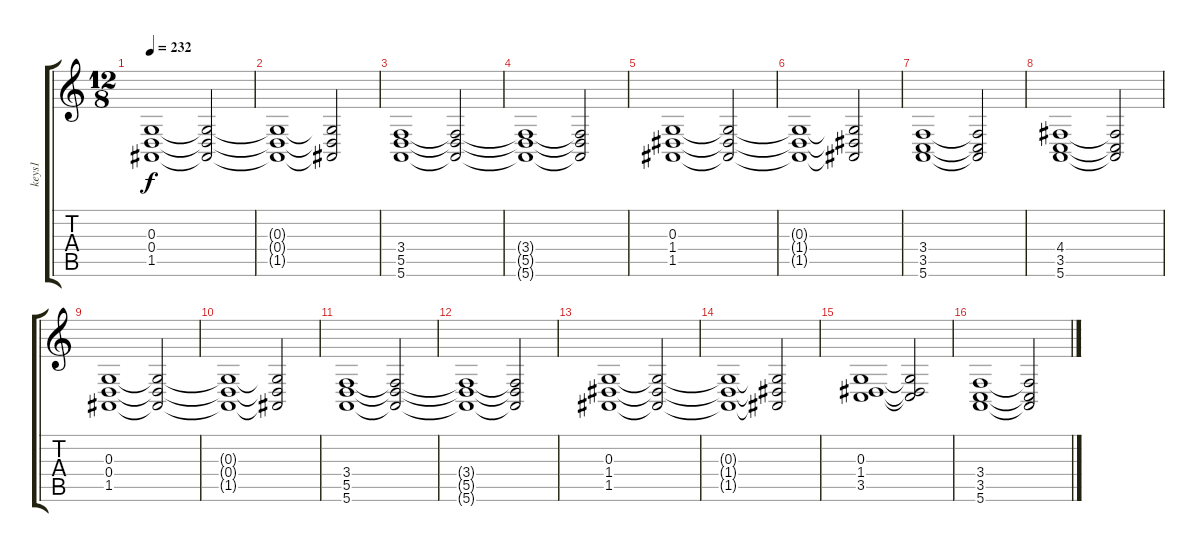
\track ("keys1" "keys1") {instrument choiraahs}
\staff {score tabs}
\tuning (E4 B3 G3 D3 A2 E2) {hide}
\ts (12 8)
\tempo 232
\clef g2
\ks c
(0.3 0.4 1.5).1{dy f} (0.3{t} 0.4{t} 1.5{t}).2 |
(0.3{t} 0.4{t} 1.5{t}).1 (0.3{t} 0.4{t} 1.5{t}).2 |
(3.4 5.5 5.6).1 (3.4{t} 5.5{t} 5.6{t}).2 |
(3.4{t} 5.5{t} 5.6{t}).1 (3.4{t} 5.5{t} 5.6{t}).2 |
(0.3 1.4 1.5).1 (0.3{t} 1.4{t} 1.5{t}).2 |
(0.3{t} 1.4{t} 1.5{t}).1 (0.3{t} 1.4{t} 1.5{t}).2 |
(3.4 3.5 5.6).1 (3.4{t} 3.5{t} 5.6{t}).2 |
(4.4 3.5 5.6).1 (4.4{t} 3.5{t} 5.6{t}).2 |
(0.3 0.4 1.5).1 (0.3{t} 0.4{t} 1.5{t}).2 |
(0.3{t} 0.4{t} 1.5{t}).1 (0.3{t} 0.4{t} 1.5{t}).2 |
(3.4 5.5 5.6).1 (3.4{t} 5.5{t} 5.6{t}).2 |
(3.4{t} 5.5{t} 5.6{t}).1 (3.4{t} 5.5{t} 5.6{t}).2 |
(0.3 1.4 1.5).1 (0.3{t} 1.4{t} 1.5{t}).2 |
(0.3{t} 1.4{t} 1.5{t}).1 (0.3{t} 1.4{t} 1.5{t}).2 |
(0.3 1.4 3.5).1 (0.3{t} 1.4{t} 3.5{t}).2 |
(3.4 3.5 5.6).1 (3.4{t} 3.5{t} 5.6{t}).2
